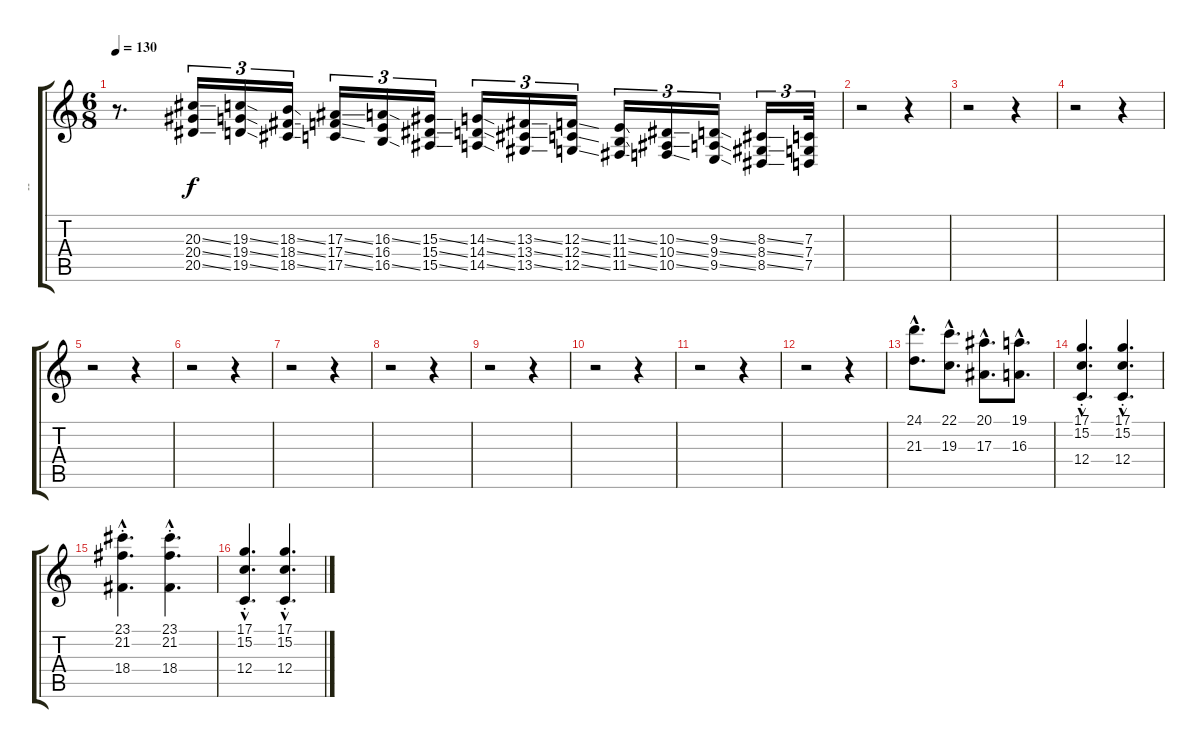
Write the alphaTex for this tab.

\track ("--" "--") {instrument stringensemble1}
\staff {score tabs}
\tuning (D4 A3 F3 C3 G2 C2) {hide}
\ts (6 8)
\tempo 130
\clef g2
\ks c
r.8{d dy mp} (20.3{ss} 20.4{ss} 20.5{ss}).16{tu (3 2) dy f instrument guitarfretnoise} (19.3{ss} 19.4{ss} 19.5{ss}).16{tu (3 2)} (18.3{ss} 18.4{ss} 18.5{ss}).16{tu (3 2)} (17.3{ss} 17.4{ss} 17.5{ss}).16{tu (3 2)} (16.3{ss} 16.4 16.5{ss}).16{tu (3 2)} (15.3{ss} 15.4{ss} 15.5{ss}).16{tu (3 2)} (14.3{ss} 14.4{ss} 14.5{ss}).16{tu (3 2)} (13.3{ss} 13.4{ss} 13.5{ss}).16{tu (3 2)} (12.3{ss} 12.4{ss} 12.5{ss}).16{tu (3 2)} (11.3{ss} 11.4{ss} 11.5{ss}).16{tu (3 2)} (10.3{ss} 10.4{ss} 10.5{ss}).16{tu (3 2)} (9.3{ss} 9.4{ss} 9.5{ss}).16{tu (3 2)} (8.3{ss} 8.4{ss} 8.5{ss}).16{tu (3 2)} (7.3 7.4 7.5).32{tu (3 2)} |
r.2 r.4 |
r.2 r.4 |
r.2 r.4 |
r.2 r.4 |
r.2 r.4 |
r.2 r.4 |
r.2 r.4 |
r.2 r.4 |
r.2 r.4 |
r.2 r.4 |
r.2 r.4 |
(24.1{hac} 21.3{hac}).8{d instrument stringensemble1} (22.1{hac} 19.3{hac}).8{d} (20.1{hac} 17.3{hac}).8{d} (19.1{hac} 16.3{hac}).8{d} |
\section ("" "")
(17.1{hac st} 15.2{hac st} 12.4{hac st}).4{d} (17.1{hac st} 15.2{hac st} 12.4{hac st}).4{d} |
(23.1{hac st} 21.2{hac st} 18.4{hac st}).4{d} (23.1{hac st} 21.2{hac st} 18.4{hac st}).4{d} |
(17.1{hac st} 15.2{hac st} 12.4{hac st}).4{d} (17.1{hac st} 15.2{hac st} 12.4{hac st}).4{d}
